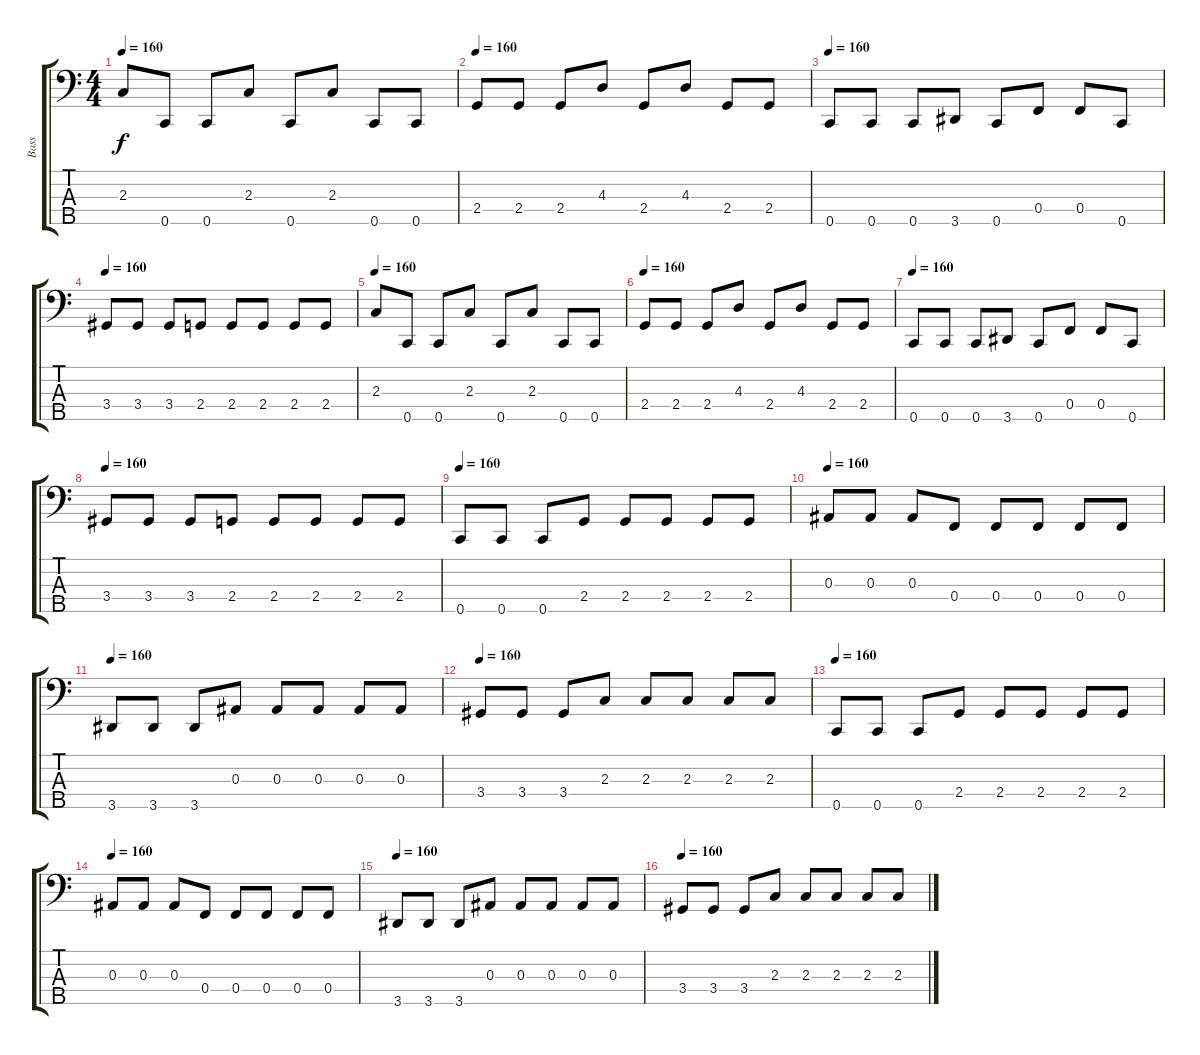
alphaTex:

\track ("Bass" "Bass") {instrument electricbassfinger}
\staff {score tabs}
\tuning (Ab2 Eb2 Bb1 F1 C1) {hide}
\ts (4 4)
\tempo 160
\clef f4
\ks c
2.3.8{dy f} 0.5.8 0.5.8 2.3.8 0.5.8 2.3.8 0.5.8 0.5.8 |
\tempo 160
2.4.8 2.4.8 2.4.8 4.3.8 2.4.8 4.3.8 2.4.8 2.4.8 |
\tempo 160
0.5.8 0.5.8 0.5.8 3.5.8 0.5.8 0.4.8 0.4.8 0.5.8 |
\tempo 160
3.4.8 3.4.8 3.4.8 2.4.8 2.4.8 2.4.8 2.4.8 2.4.8 |
\tempo 160
2.3.8 0.5.8 0.5.8 2.3.8 0.5.8 2.3.8 0.5.8 0.5.8 |
\tempo 160
2.4.8 2.4.8 2.4.8 4.3.8 2.4.8 4.3.8 2.4.8 2.4.8 |
\tempo 160
0.5.8 0.5.8 0.5.8 3.5.8 0.5.8 0.4.8 0.4.8 0.5.8 |
\tempo 160
3.4.8 3.4.8 3.4.8 2.4.8 2.4.8 2.4.8 2.4.8 2.4.8 |
\tempo 160
0.5.8 0.5.8 0.5.8 2.4.8 2.4.8 2.4.8 2.4.8 2.4.8 |
\tempo 160
0.3.8 0.3.8 0.3.8 0.4.8 0.4.8 0.4.8 0.4.8 0.4.8 |
\tempo 160
3.5.8 3.5.8 3.5.8 0.3.8 0.3.8 0.3.8 0.3.8 0.3.8 |
\tempo 160
3.4.8 3.4.8 3.4.8 2.3.8 2.3.8 2.3.8 2.3.8 2.3.8 |
\tempo 160
0.5.8 0.5.8 0.5.8 2.4.8 2.4.8 2.4.8 2.4.8 2.4.8 |
\tempo 160
0.3.8 0.3.8 0.3.8 0.4.8 0.4.8 0.4.8 0.4.8 0.4.8 |
\tempo 160
3.5.8 3.5.8 3.5.8 0.3.8 0.3.8 0.3.8 0.3.8 0.3.8 |
\tempo 160
3.4.8 3.4.8 3.4.8 2.3.8 2.3.8 2.3.8 2.3.8 2.3.8
